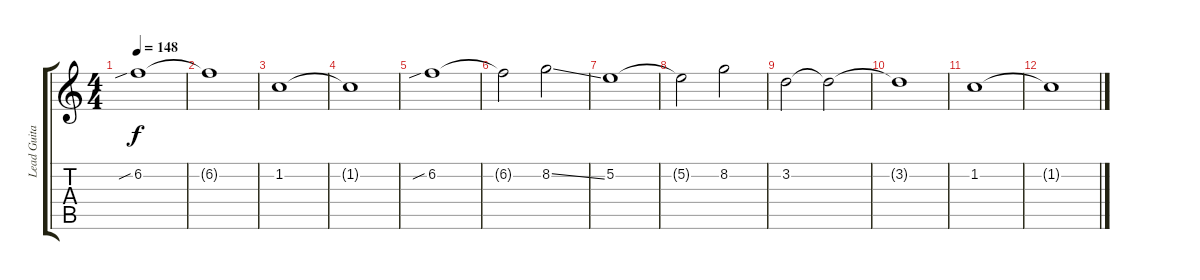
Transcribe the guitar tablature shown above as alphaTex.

\track ("Lead Guitar " "Lead Guita") {instrument distortionguitar}
\staff {score tabs}
\tuning (E4 B3 G3 D3 A2 E2) {hide}
\ts (4 4)
\tempo 148
\clef g2
\ks c
6.2{sib}.1{dy f} |
6.2{t}.1 |
1.2.1 |
1.2{t}.1 |
6.2{sib}.1 |
6.2{t}.2 8.2{ss}.2 |
5.2.1 |
5.2{t}.2 8.2.2 |
3.2.2 3.2{t}.2 |
3.2{t}.1 |
1.2.1 |
1.2{t}.1
